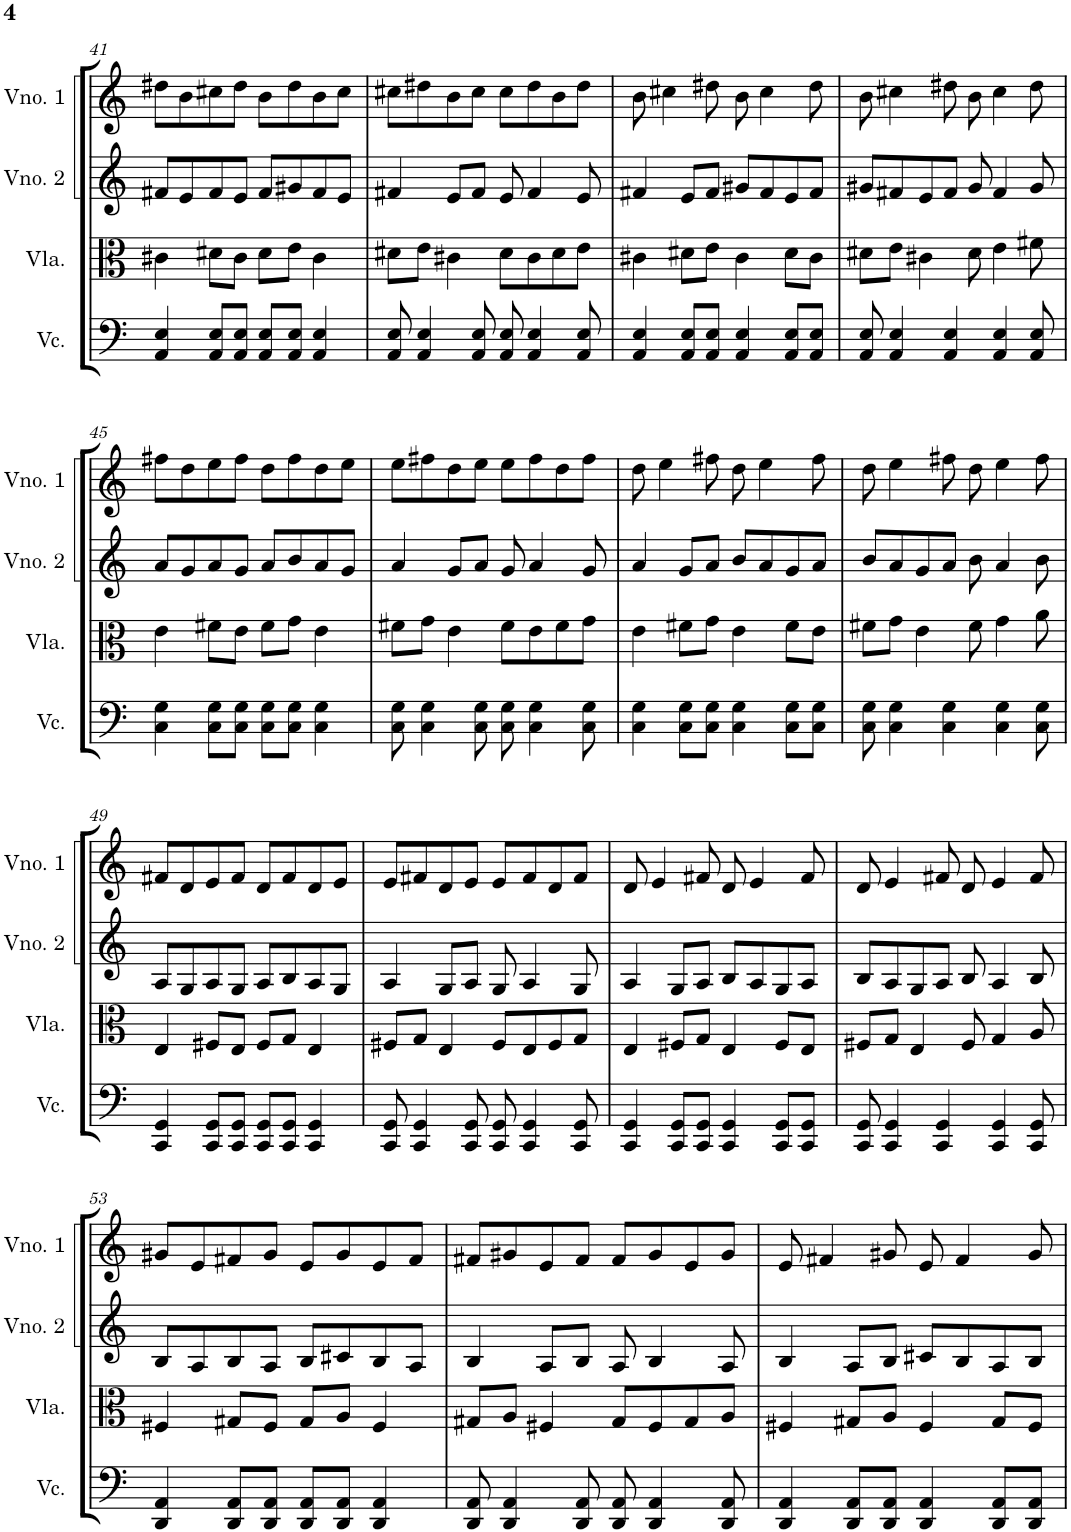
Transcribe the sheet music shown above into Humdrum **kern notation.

**kern	**kern	**kern	**kern
*part4	*part3	*part2	*part1
*staff4	*staff3	*staff2	*staff1
*I"Violoncelo	*I"Viola	*I"Violino 2	*I"Violino 1
*I'Vc.	*I'Vla.	*I'Vno. 2	*I'Vno. 1
!!LO:PB:g=z
*clefF4	*clefC3	*clefG2	*clefG2
*k[]	*k[]	*k[]	*k[]
*M4/4	*M4/4	*M4/4	*M4/4
=41	=41	=41	=41
4AA/ 4E/	4c#X\	8f#X/L	8dd#X\L
.	.	8e/	8b\
8AA/ 8E/L	8d#X\L	8f#/	8cc#X\
8AA/ 8E/J	8c#\J	8e/J	8dd#\J
8AA/ 8E/L	8d#\L	8f#/L	8b\L
8AA/ 8E/J	8e\J	8g#X/	8dd#\
4AA/ 4E/	4c#\	8f#/	8b\
.	.	8e/J	8cc#\J
=42	=42	=42	=42
8AA/ 8E/	8d#X\L	4f#X/	8cc#X\L
4AA/ 4E/	8e\J	.	8dd#X\
.	4c#X\	8e/L	8b\
8AA/ 8E/	.	8f#/J	8cc#\J
8AA/ 8E/	8d#\L	8e/	8cc#\L
4AA/ 4E/	8c#\	4f#/	8dd#\
.	8d#\	.	8b\
8AA/ 8E/	8e\J	8e/	8dd#\J
=43	=43	=43	=43
4AA/ 4E/	4c#X\	4f#X/	8b\
.	.	.	4cc#X\
8AA/ 8E/L	8d#X\L	8e/L	.
8AA/ 8E/J	8e\J	8f#/J	8dd#X\
4AA/ 4E/	4c#\	8g#X/L	8b\
.	.	8f#/	4cc#\
8AA/ 8E/L	8d#\L	8e/	.
8AA/ 8E/J	8c#\J	8f#/J	8dd#\
=44	=44	=44	=44
8AA/ 8E/	8d#X\L	8g#X/L	8b\
4AA/ 4E/	8e\J	8f#X/	4cc#X\
.	4c#X\	8e/	.
4AA/ 4E/	.	8f#/J	8dd#X\
.	8d#\	8g#/	8b\
4AA/ 4E/	4e\	4f#/	4cc#\
8AA/ 8E/	8f#X\	8g#/	8dd#\
!!LO:LB:g=z
=45	=45	=45	=45
4C\ 4G\	4e\	8a/L	8ff#X\L
.	.	8g/	8dd\
8C\ 8G\L	8f#X\L	8a/	8ee\
8C\ 8G\J	8e\J	8g/J	8ff#\J
8C\ 8G\L	8f#\L	8a/L	8dd\L
8C\ 8G\J	8g\J	8b/	8ff#\
4C\ 4G\	4e\	8a/	8dd\
.	.	8g/J	8ee\J
=46	=46	=46	=46
8C\ 8G\	8f#X\L	4a/	8ee\L
4C\ 4G\	8g\J	.	8ff#X\
.	4e\	8g/L	8dd\
8C\ 8G\	.	8a/J	8ee\J
8C\ 8G\	8f#\L	8g/	8ee\L
4C\ 4G\	8e\	4a/	8ff#\
.	8f#\	.	8dd\
8C\ 8G\	8g\J	8g/	8ff#\J
=47	=47	=47	=47
4C\ 4G\	4e\	4a/	8dd\
.	.	.	4ee\
8C\ 8G\L	8f#X\L	8g/L	.
8C\ 8G\J	8g\J	8a/J	8ff#X\
4C\ 4G\	4e\	8b/L	8dd\
.	.	8a/	4ee\
8C\ 8G\L	8f#\L	8g/	.
8C\ 8G\J	8e\J	8a/J	8ff#\
=48	=48	=48	=48
8C\ 8G\	8f#X\L	8b/L	8dd\
4C\ 4G\	8g\J	8a/	4ee\
.	4e\	8g/	.
4C\ 4G\	.	8a/J	8ff#X\
.	8f#\	8b\	8dd\
4C\ 4G\	4g\	4a/	4ee\
8C\ 8G\	8a\	8b\	8ff#\
!!LO:LB:g=z
=49	=49	=49	=49
4CC/ 4GG/	4E/	8A/L	8f#X/L
.	.	8G/	8d/
8CC/ 8GG/L	8F#X/L	8A/	8e/
8CC/ 8GG/J	8E/J	8G/J	8f#/J
8CC/ 8GG/L	8F#/L	8A/L	8d/L
8CC/ 8GG/J	8G/J	8B/	8f#/
4CC/ 4GG/	4E/	8A/	8d/
.	.	8G/J	8e/J
=50	=50	=50	=50
8CC/ 8GG/	8F#X/L	4A/	8e/L
4CC/ 4GG/	8G/J	.	8f#X/
.	4E/	8G/L	8d/
8CC/ 8GG/	.	8A/J	8e/J
8CC/ 8GG/	8F#/L	8G/	8e/L
4CC/ 4GG/	8E/	4A/	8f#/
.	8F#/	.	8d/
8CC/ 8GG/	8G/J	8G/	8f#/J
=51	=51	=51	=51
4CC/ 4GG/	4E/	4A/	8d/
.	.	.	4e/
8CC/ 8GG/L	8F#X/L	8G/L	.
8CC/ 8GG/J	8G/J	8A/J	8f#X/
4CC/ 4GG/	4E/	8B/L	8d/
.	.	8A/	4e/
8CC/ 8GG/L	8F#/L	8G/	.
8CC/ 8GG/J	8E/J	8A/J	8f#/
=52	=52	=52	=52
8CC/ 8GG/	8F#X/L	8B/L	8d/
4CC/ 4GG/	8G/J	8A/	4e/
.	4E/	8G/	.
4CC/ 4GG/	.	8A/J	8f#X/
.	8F#/	8B/	8d/
4CC/ 4GG/	4G/	4A/	4e/
8CC/ 8GG/	8A/	8B/	8f#/
!!LO:LB:g=z
=53	=53	=53	=53
4DD/ 4AA/	4F#X/	8B/L	8g#X/L
.	.	8A/	8e/
8DD/ 8AA/L	8G#X/L	8B/	8f#X/
8DD/ 8AA/J	8F#/J	8A/J	8g#/J
8DD/ 8AA/L	8G#/L	8B/L	8e/L
8DD/ 8AA/J	8A/J	8c#X/	8g#/
4DD/ 4AA/	4F#/	8B/	8e/
.	.	8A/J	8f#/J
=54	=54	=54	=54
8DD/ 8AA/	8G#X/L	4B/	8f#X/L
4DD/ 4AA/	8A/J	.	8g#X/
.	4F#X/	8A/L	8e/
8DD/ 8AA/	.	8B/J	8f#/J
8DD/ 8AA/	8G#/L	8A/	8f#/L
4DD/ 4AA/	8F#/	4B/	8g#/
.	8G#/	.	8e/
8DD/ 8AA/	8A/J	8A/	8g#/J
=55	=55	=55	=55
4DD/ 4AA/	4F#X/	4B/	8e/
.	.	.	4f#X/
8DD/ 8AA/L	8G#X/L	8A/L	.
8DD/ 8AA/J	8A/J	8B/J	8g#X/
4DD/ 4AA/	4F#/	8c#X/L	8e/
.	.	8B/	4f#/
8DD/ 8AA/L	8G#/L	8A/	.
8DD/ 8AA/J	8F#/J	8B/J	8g#/
=	=	=	=
*-	*-	*-	*-
